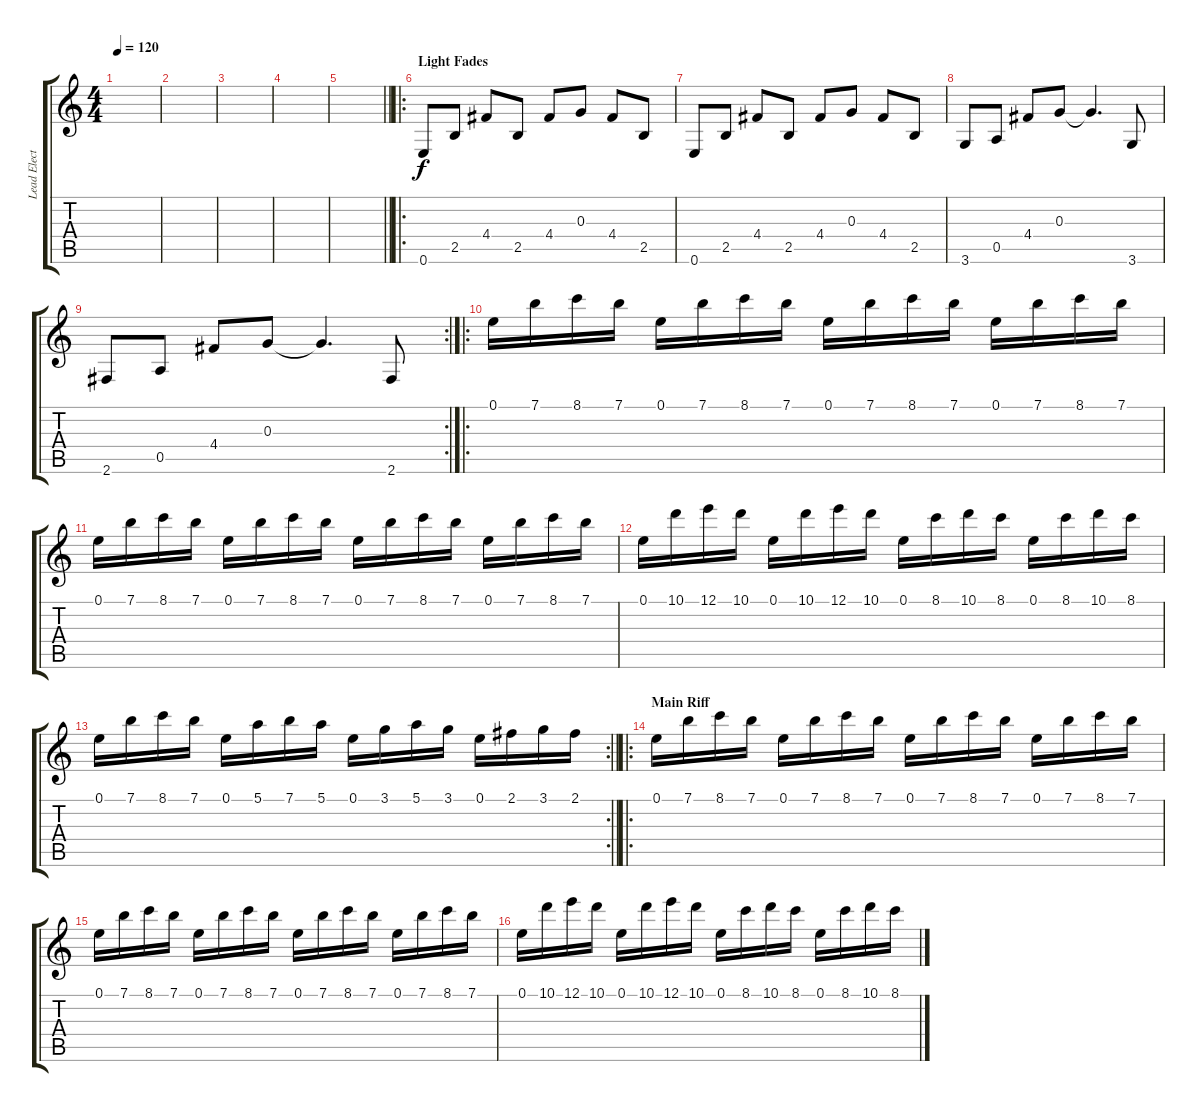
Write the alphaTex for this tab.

\track ("Lead Electric" "Lead Elect") {instrument distortionguitar}
\staff {score tabs}
\tuning (E4 B3 G3 D3 A2 E2) {hide}
\ts (4 4)
\tempo 120
\clef g2
\ks c
|
|
|
|
\barLineRight lightlight
|
\ro
\section ("" "Light Fades")
0.6.8 2.5.8 4.4.8 2.5.8 4.4.8 0.3.8 4.4.8 2.5.8 |
0.6.8 2.5.8 4.4.8 2.5.8 4.4.8 0.3.8 4.4.8 2.5.8 |
3.6.8 0.5.8 4.4.8 0.3.8 0.3{t}.4{d} 3.6.8 |
\rc 2
2.6.8 0.5.8 4.4.8 0.3.8 0.3{t}.4{d} 2.6.8 |
\ro
0.1.16 7.1.16 8.1.16 7.1.16 0.1.16 7.1.16 8.1.16 7.1.16 0.1.16 7.1.16 8.1.16 7.1.16 0.1.16 7.1.16 8.1.16 7.1.16 |
0.1.16 7.1.16 8.1.16 7.1.16 0.1.16 7.1.16 8.1.16 7.1.16 0.1.16 7.1.16 8.1.16 7.1.16 0.1.16 7.1.16 8.1.16 7.1.16 |
0.1.16 10.1.16 12.1.16 10.1.16 0.1.16 10.1.16 12.1.16 10.1.16 0.1.16 8.1.16 10.1.16 8.1.16 0.1.16 8.1.16 10.1.16 8.1.16 |
\rc 2
\barLineRight lightlight
0.1.16 7.1.16 8.1.16 7.1.16 0.1.16 5.1.16 7.1.16 5.1.16 0.1.16 3.1.16 5.1.16 3.1.16 0.1.16 2.1.16 3.1.16 2.1.16 |
\ro
\section ("" "Main Riff")
0.1.16 7.1.16 8.1.16 7.1.16 0.1.16 7.1.16 8.1.16 7.1.16 0.1.16 7.1.16 8.1.16 7.1.16 0.1.16 7.1.16 8.1.16 7.1.16 |
0.1.16 7.1.16 8.1.16 7.1.16 0.1.16 7.1.16 8.1.16 7.1.16 0.1.16 7.1.16 8.1.16 7.1.16 0.1.16 7.1.16 8.1.16 7.1.16 |
0.1.16 10.1.16 12.1.16 10.1.16 0.1.16 10.1.16 12.1.16 10.1.16 0.1.16 8.1.16 10.1.16 8.1.16 0.1.16 8.1.16 10.1.16 8.1.16
